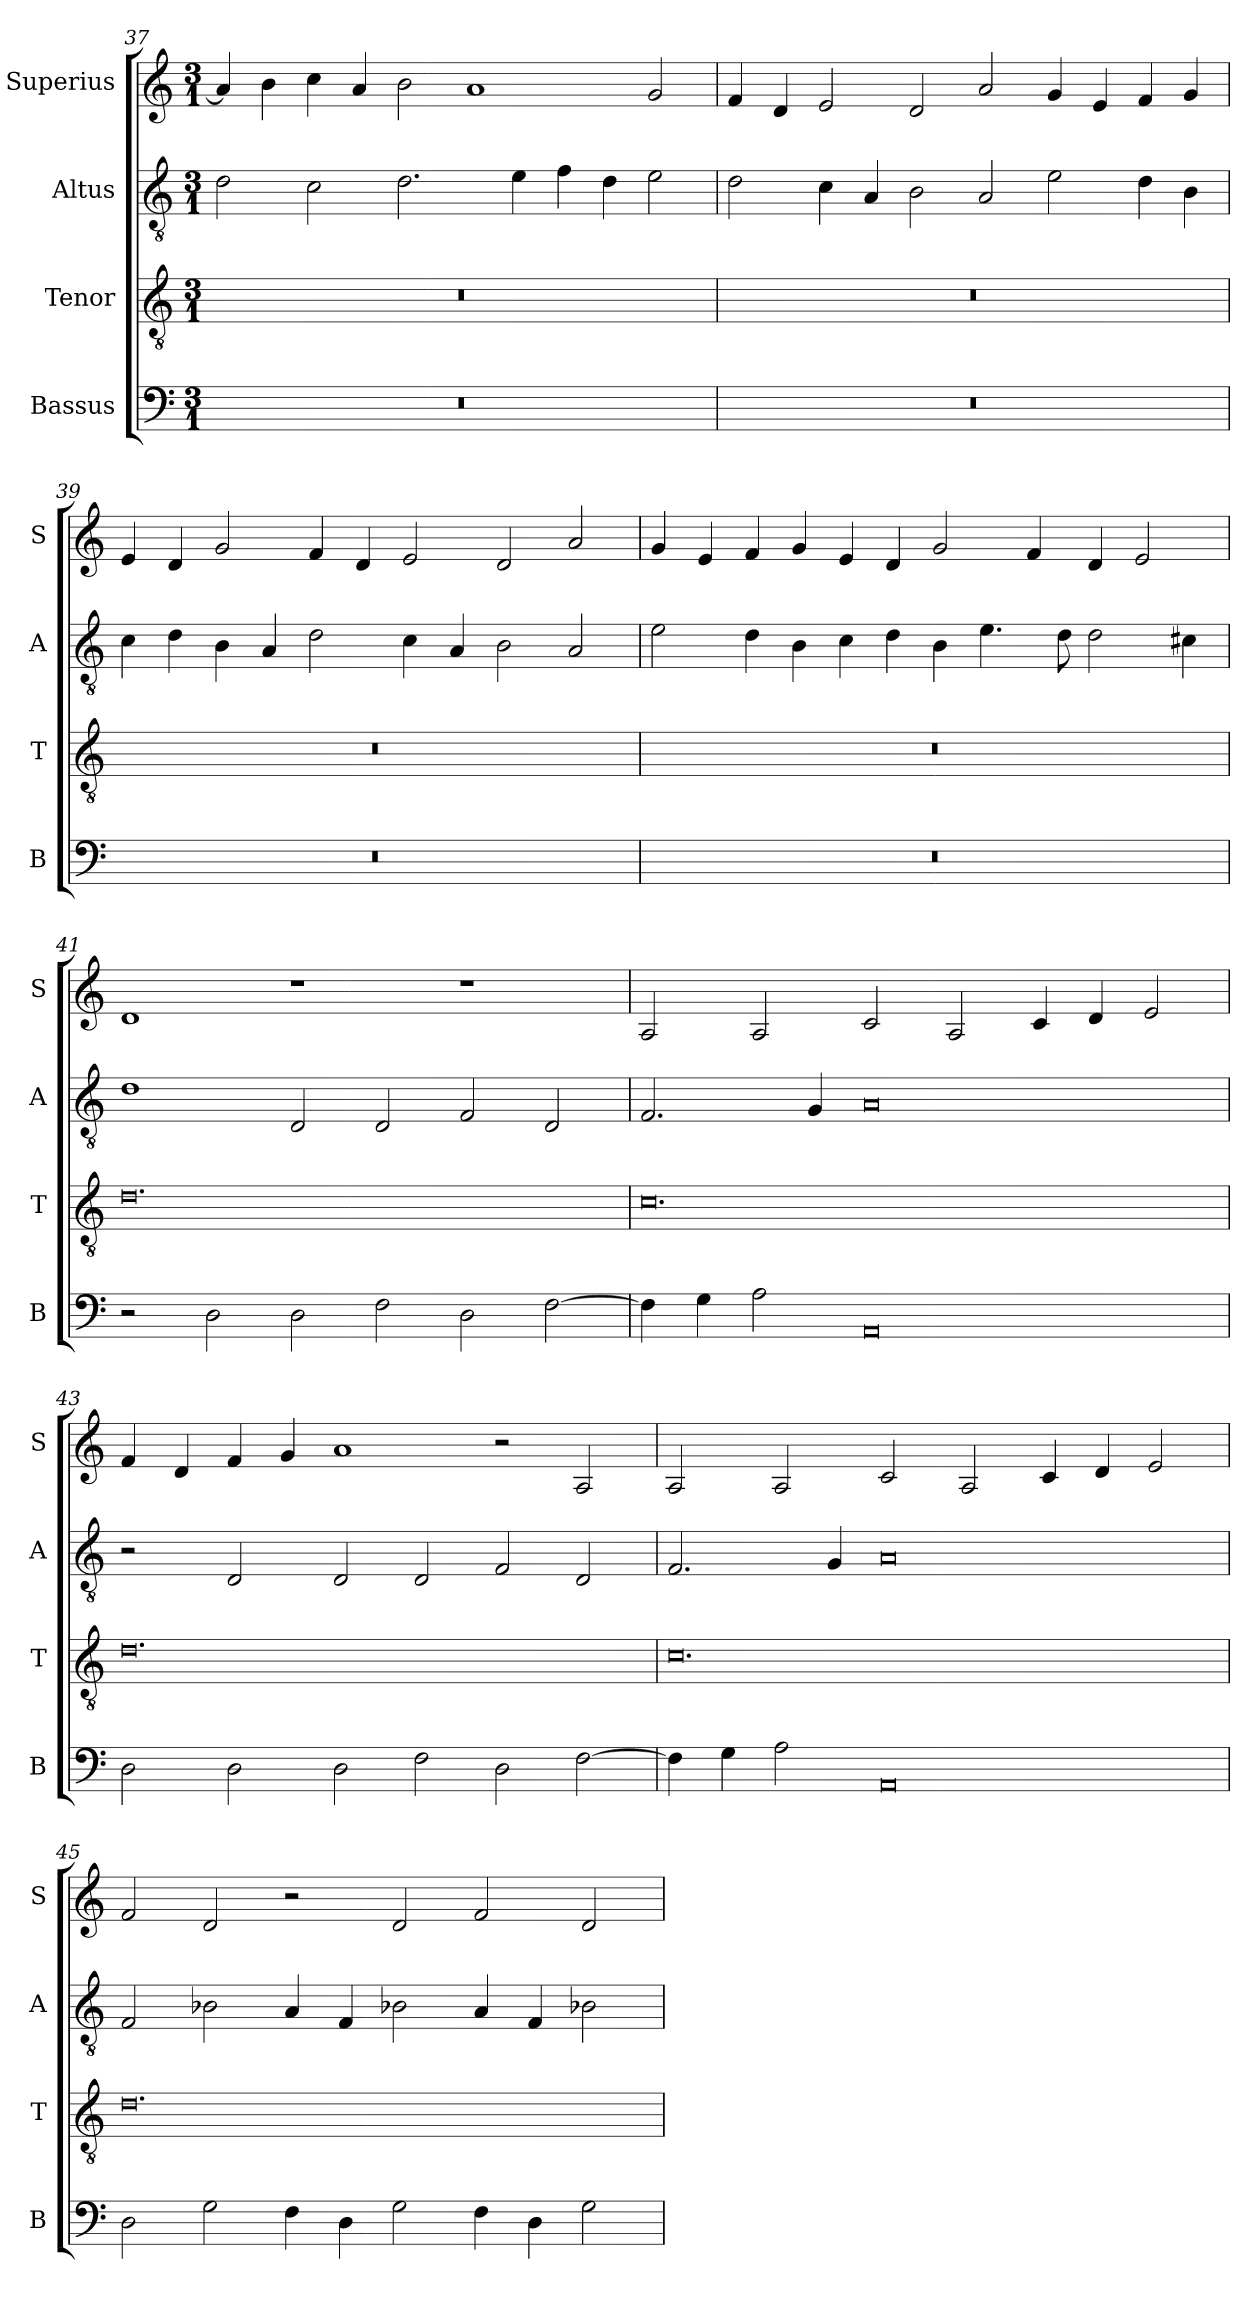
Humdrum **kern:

**kern	**kern	**kern	**kern
*part4	*part3	*part2	*part1
*staff4	*staff3	*staff2	*staff1
*I"Bassus	*I"Tenor	*I"Altus	*I"Superius
*I'B	*I'T	*I'A	*I'S
*clefF4	*clefGv2	*clefGv2	*clefG2
*k[]	*k[]	*k[]	*k[]
*M3/1	*M3/1	*M3/1	*M3/1
=37	=37	=37	=37
0.r	0.r	2d\	4a/]
.	.	.	4b\
.	.	2c\	4cc\
.	.	.	4a/
.	.	2.d\	2b\
.	.	.	1a
.	.	4e\	.
.	.	4f\	.
.	.	4d\	.
.	.	2e\	2g/
=38	=38	=38	=38
0.r	0.r	2d\	4f/
.	.	.	4d/
.	.	4c\	2e/
.	.	4A/	.
.	.	2B\	2d/
.	.	2A/	2a/
.	.	2e\	4g/
.	.	.	4e/
.	.	4d\	4f/
.	.	4B\	4g/
=39	=39	=39	=39
0.r	0.r	4c\	4e/
.	.	4d\	4d/
.	.	4B\	2g/
.	.	4A/	.
.	.	2d\	4f/
.	.	.	4d/
.	.	4c\	2e/
.	.	4A/	.
.	.	2B\	2d/
.	.	2A/	2a/
=40	=40	=40	=40
0.r	0.r	2e\	4g/
.	.	.	4e/
.	.	4d\	4f/
.	.	4B\	4g/
.	.	4c\	4e/
.	.	4d\	4d/
.	.	4B\	2g/
.	.	4.e\	.
.	.	.	4f/
.	.	8d\	.
.	.	2d\	4d/
.	.	.	2e/
.	.	4c#X\	.
=41	=41	=41	=41
2r	0.d	1d	1d
2D\	.	.	.
2D\	.	2D/	1r
2F\	.	2D/	.
2D\	.	2F/	1r
[2F\	.	2D/	.
=42	=42	=42	=42
4F\]	0.c	2.F/	2A/
4G\	.	.	.
2A\	.	.	2A/
.	.	4G/	.
0AA	.	0A	2c/
.	.	.	2A/
.	.	.	4c/
.	.	.	4d/
.	.	.	2e/
=43	=43	=43	=43
2D\	0.d	2r	4f/
.	.	.	4d/
2D\	.	2D/	4f/
.	.	.	4g/
2D\	.	2D/	1a
2F\	.	2D/	.
2D\	.	2F/	2r
[2F\	.	2D/	2A/
=44	=44	=44	=44
4F\]	0.c	2.F/	2A/
4G\	.	.	.
2A\	.	.	2A/
.	.	4G/	.
0AA	.	0A	2c/
.	.	.	2A/
.	.	.	4c/
.	.	.	4d/
.	.	.	2e/
=45	=45	=45	=45
2D\	0.d	2F/	2f/
2G\	.	2B-X\	2d/
4F\	.	4A/	2r
4D\	.	4F/	.
2G\	.	2B-X\	2d/
4F\	.	4A/	2f/
4D\	.	4F/	.
2G\	.	2B-X\	2d/
=	=	=	=
*-	*-	*-	*-
